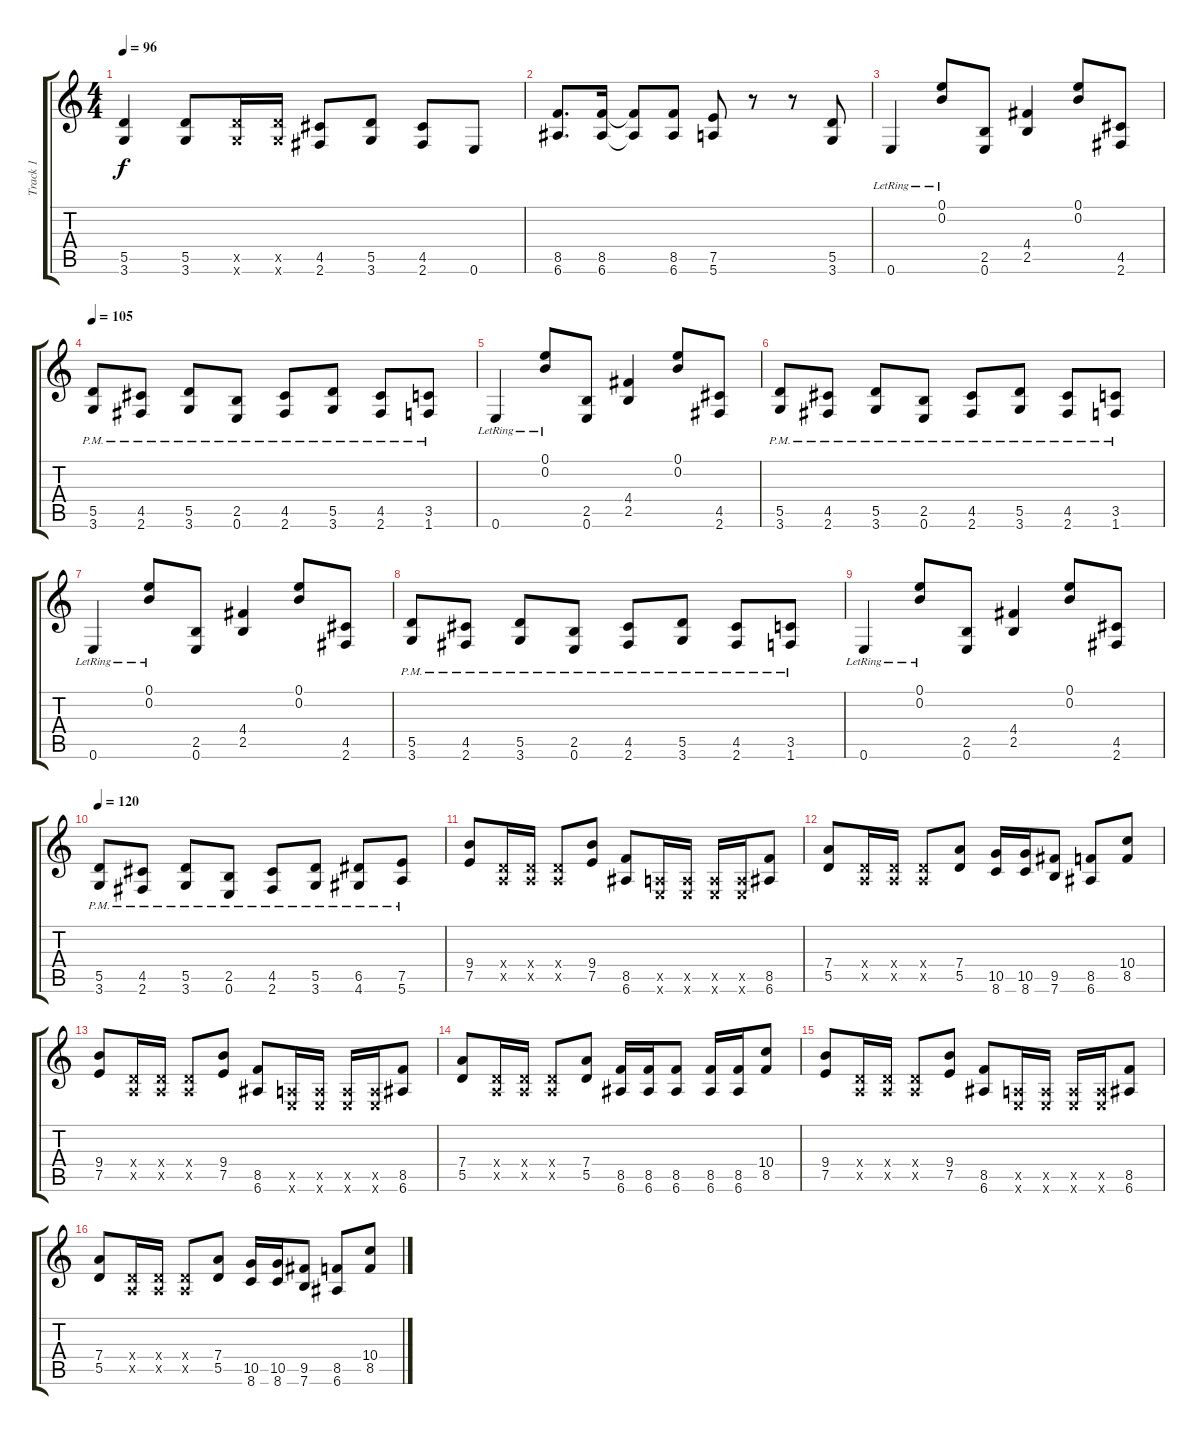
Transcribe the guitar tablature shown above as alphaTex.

\track ("Track 1" "Track 1") {instrument acousticguitarsteel}
\staff {score tabs}
\tuning (E4 B3 G3 D3 A2 E2) {hide}
\ts (4 4)
\tempo 96
\clef g2
\ks c
(5.5 3.6).4{dy f instrument distortionguitar} (5.5 3.6).8 (5.5{x} 3.6{x}).16 (5.5{x} 3.6{x}).16 (4.5 2.6).8 (5.5 3.6).8 (4.5 2.6).8 0.6.8 |
(8.5 6.6).8{d} (8.5 6.6).16 (8.5{t} 6.6{t}).8 (8.5 6.6).8 (7.5 5.6).8 r.8 r.8 (5.5 3.6).8 |
0.6{lr}.4 (0.1{lr} 0.2{lr}).8 (2.5 0.6).8 (4.4 2.5).4 (0.1 0.2).8 (4.5 2.6).8 |
\tempo 105
(5.5 3.6{pm}).8 (4.5 2.6{pm}).8 (5.5 3.6{pm}).8 (2.5 0.6{pm}).8 (4.5 2.6{pm}).8 (5.5 3.6{pm}).8 (4.5 2.6{pm}).8 (3.5 1.6{pm}).8 |
0.6{lr}.4 (0.1{lr} 0.2{lr}).8 (2.5 0.6).8 (4.4 2.5).4 (0.1 0.2).8 (4.5 2.6).8 |
(5.5 3.6{pm}).8 (4.5 2.6{pm}).8 (5.5 3.6{pm}).8 (2.5 0.6{pm}).8 (4.5 2.6{pm}).8 (5.5 3.6{pm}).8 (4.5 2.6{pm}).8 (3.5 1.6{pm}).8 |
0.6{lr}.4 (0.1{lr} 0.2{lr}).8 (2.5 0.6).8 (4.4 2.5).4 (0.1 0.2).8 (4.5 2.6).8 |
(5.5 3.6{pm}).8 (4.5 2.6{pm}).8 (5.5 3.6{pm}).8 (2.5 0.6{pm}).8 (4.5 2.6{pm}).8 (5.5 3.6{pm}).8 (4.5 2.6{pm}).8 (3.5 1.6{pm}).8 |
0.6{lr}.4 (0.1{lr} 0.2{lr}).8 (2.5 0.6).8 (4.4 2.5).4 (0.1 0.2).8 (4.5 2.6).8 |
\tempo 120
(5.5 3.6{pm}).8 (4.5 2.6{pm}).8 (5.5 3.6{pm}).8 (2.5 0.6{pm}).8 (4.5 2.6{pm}).8 (5.5 3.6{pm}).8 (6.5 4.6{pm}).8 (7.5 5.6{pm}).8 |
(9.4 7.5).8 (0.4{x} 0.5{x}).16 (0.4{x} 0.5{x}).16 (0.4{x} 0.5{x}).8 (9.4 7.5).8 (8.5 6.6).8 (0.5{x} 0.6{x}).16 (0.5{x} 0.6{x}).16 (0.5{x} 0.6{x}).16 (0.5{x} 0.6{x}).16 (8.5 6.6).8 |
(7.4 5.5).8 (0.4{x} 0.5{x}).16 (0.4{x} 0.5{x}).16 (0.4{x} 0.5{x}).8 (7.4 5.5).8 (10.5 8.6).16 (10.5 8.6).16 (9.5 7.6).8 (8.5 6.6).8 (10.4 8.5).8 |
(9.4 7.5).8 (0.4{x} 0.5{x}).16 (0.4{x} 0.5{x}).16 (0.4{x} 0.5{x}).8 (9.4 7.5).8 (8.5 6.6).8 (0.5{x} 0.6{x}).16 (0.5{x} 0.6{x}).16 (0.5{x} 0.6{x}).16 (0.5{x} 0.6{x}).16 (8.5 6.6).8 |
(7.4 5.5).8 (0.4{x} 0.5{x}).16 (0.4{x} 0.5{x}).16 (0.4{x} 0.5{x}).8 (7.4 5.5).8 (8.5 6.6).16 (8.5 6.6).16 (8.5 6.6).8 (8.5 6.6).16 (8.5 6.6).16 (10.4 8.5).8 |
(9.4 7.5).8 (0.4{x} 0.5{x}).16 (0.4{x} 0.5{x}).16 (0.4{x} 0.5{x}).8 (9.4 7.5).8 (8.5 6.6).8 (0.5{x} 0.6{x}).16 (0.5{x} 0.6{x}).16 (0.5{x} 0.6{x}).16 (0.5{x} 0.6{x}).16 (8.5 6.6).8 |
(7.4 5.5).8 (0.4{x} 0.5{x}).16 (0.4{x} 0.5{x}).16 (0.4{x} 0.5{x}).8 (7.4 5.5).8 (10.5 8.6).16 (10.5 8.6).16 (9.5 7.6).8 (8.5 6.6).8 (10.4 8.5).8
